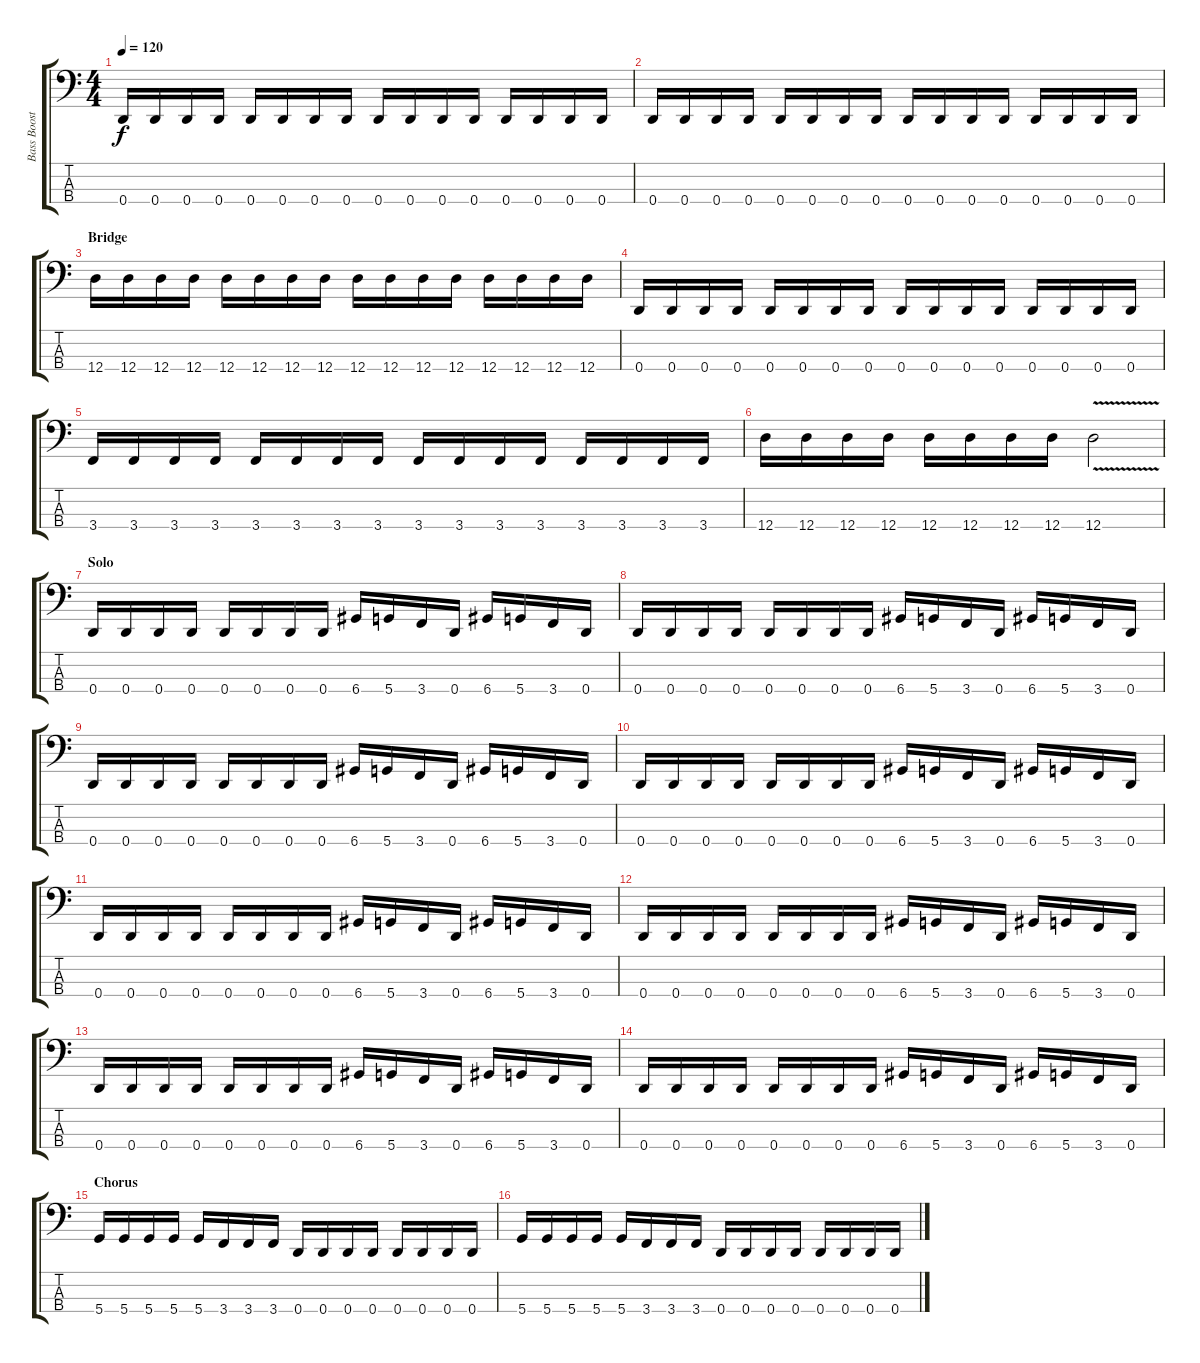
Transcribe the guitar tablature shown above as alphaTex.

\track ("Bass Boost (synth)" "Bass Boost") {instrument synthbass1}
\staff {score tabs}
\tuning (G2 D2 A1 D1) {hide}
\ts (4 4)
\tempo 120
\clef f4
\ks c
0.4.16{dy f} 0.4.16 0.4.16 0.4.16 0.4.16 0.4.16 0.4.16 0.4.16 0.4.16 0.4.16 0.4.16 0.4.16 0.4.16 0.4.16 0.4.16 0.4.16 |
0.4.16 0.4.16 0.4.16 0.4.16 0.4.16 0.4.16 0.4.16 0.4.16 0.4.16 0.4.16 0.4.16 0.4.16 0.4.16 0.4.16 0.4.16 0.4.16 |
\section ("" "Bridge")
12.4.16 12.4.16 12.4.16 12.4.16 12.4.16 12.4.16 12.4.16 12.4.16 12.4.16 12.4.16 12.4.16 12.4.16 12.4.16 12.4.16 12.4.16 12.4.16 |
0.4.16 0.4.16 0.4.16 0.4.16 0.4.16 0.4.16 0.4.16 0.4.16 0.4.16 0.4.16 0.4.16 0.4.16 0.4.16 0.4.16 0.4.16 0.4.16 |
3.4.16 3.4.16 3.4.16 3.4.16 3.4.16 3.4.16 3.4.16 3.4.16 3.4.16 3.4.16 3.4.16 3.4.16 3.4.16 3.4.16 3.4.16 3.4.16 |
12.4.16 12.4.16 12.4.16 12.4.16 12.4.16 12.4.16 12.4.16 12.4.16 12.4{v}.2 |
\section ("" "Solo")
0.4.16 0.4.16 0.4.16 0.4.16 0.4.16 0.4.16 0.4.16 0.4.16 6.4.16 5.4.16 3.4.16 0.4.16 6.4.16 5.4.16 3.4.16 0.4.16 |
0.4.16 0.4.16 0.4.16 0.4.16 0.4.16 0.4.16 0.4.16 0.4.16 6.4.16 5.4.16 3.4.16 0.4.16 6.4.16 5.4.16 3.4.16 0.4.16 |
0.4.16 0.4.16 0.4.16 0.4.16 0.4.16 0.4.16 0.4.16 0.4.16 6.4.16 5.4.16 3.4.16 0.4.16 6.4.16 5.4.16 3.4.16 0.4.16 |
0.4.16 0.4.16 0.4.16 0.4.16 0.4.16 0.4.16 0.4.16 0.4.16 6.4.16 5.4.16 3.4.16 0.4.16 6.4.16 5.4.16 3.4.16 0.4.16 |
0.4.16 0.4.16 0.4.16 0.4.16 0.4.16 0.4.16 0.4.16 0.4.16 6.4.16 5.4.16 3.4.16 0.4.16 6.4.16 5.4.16 3.4.16 0.4.16 |
0.4.16 0.4.16 0.4.16 0.4.16 0.4.16 0.4.16 0.4.16 0.4.16 6.4.16 5.4.16 3.4.16 0.4.16 6.4.16 5.4.16 3.4.16 0.4.16 |
0.4.16 0.4.16 0.4.16 0.4.16 0.4.16 0.4.16 0.4.16 0.4.16 6.4.16 5.4.16 3.4.16 0.4.16 6.4.16 5.4.16 3.4.16 0.4.16 |
0.4.16 0.4.16 0.4.16 0.4.16 0.4.16 0.4.16 0.4.16 0.4.16 6.4.16 5.4.16 3.4.16 0.4.16 6.4.16 5.4.16 3.4.16 0.4.16 |
\section ("" "Chorus")
5.4.16 5.4.16 5.4.16 5.4.16 5.4.16 3.4.16 3.4.16 3.4.16 0.4.16 0.4.16 0.4.16 0.4.16 0.4.16 0.4.16 0.4.16 0.4.16 |
5.4.16 5.4.16 5.4.16 5.4.16 5.4.16 3.4.16 3.4.16 3.4.16 0.4.16 0.4.16 0.4.16 0.4.16 0.4.16 0.4.16 0.4.16 0.4.16
